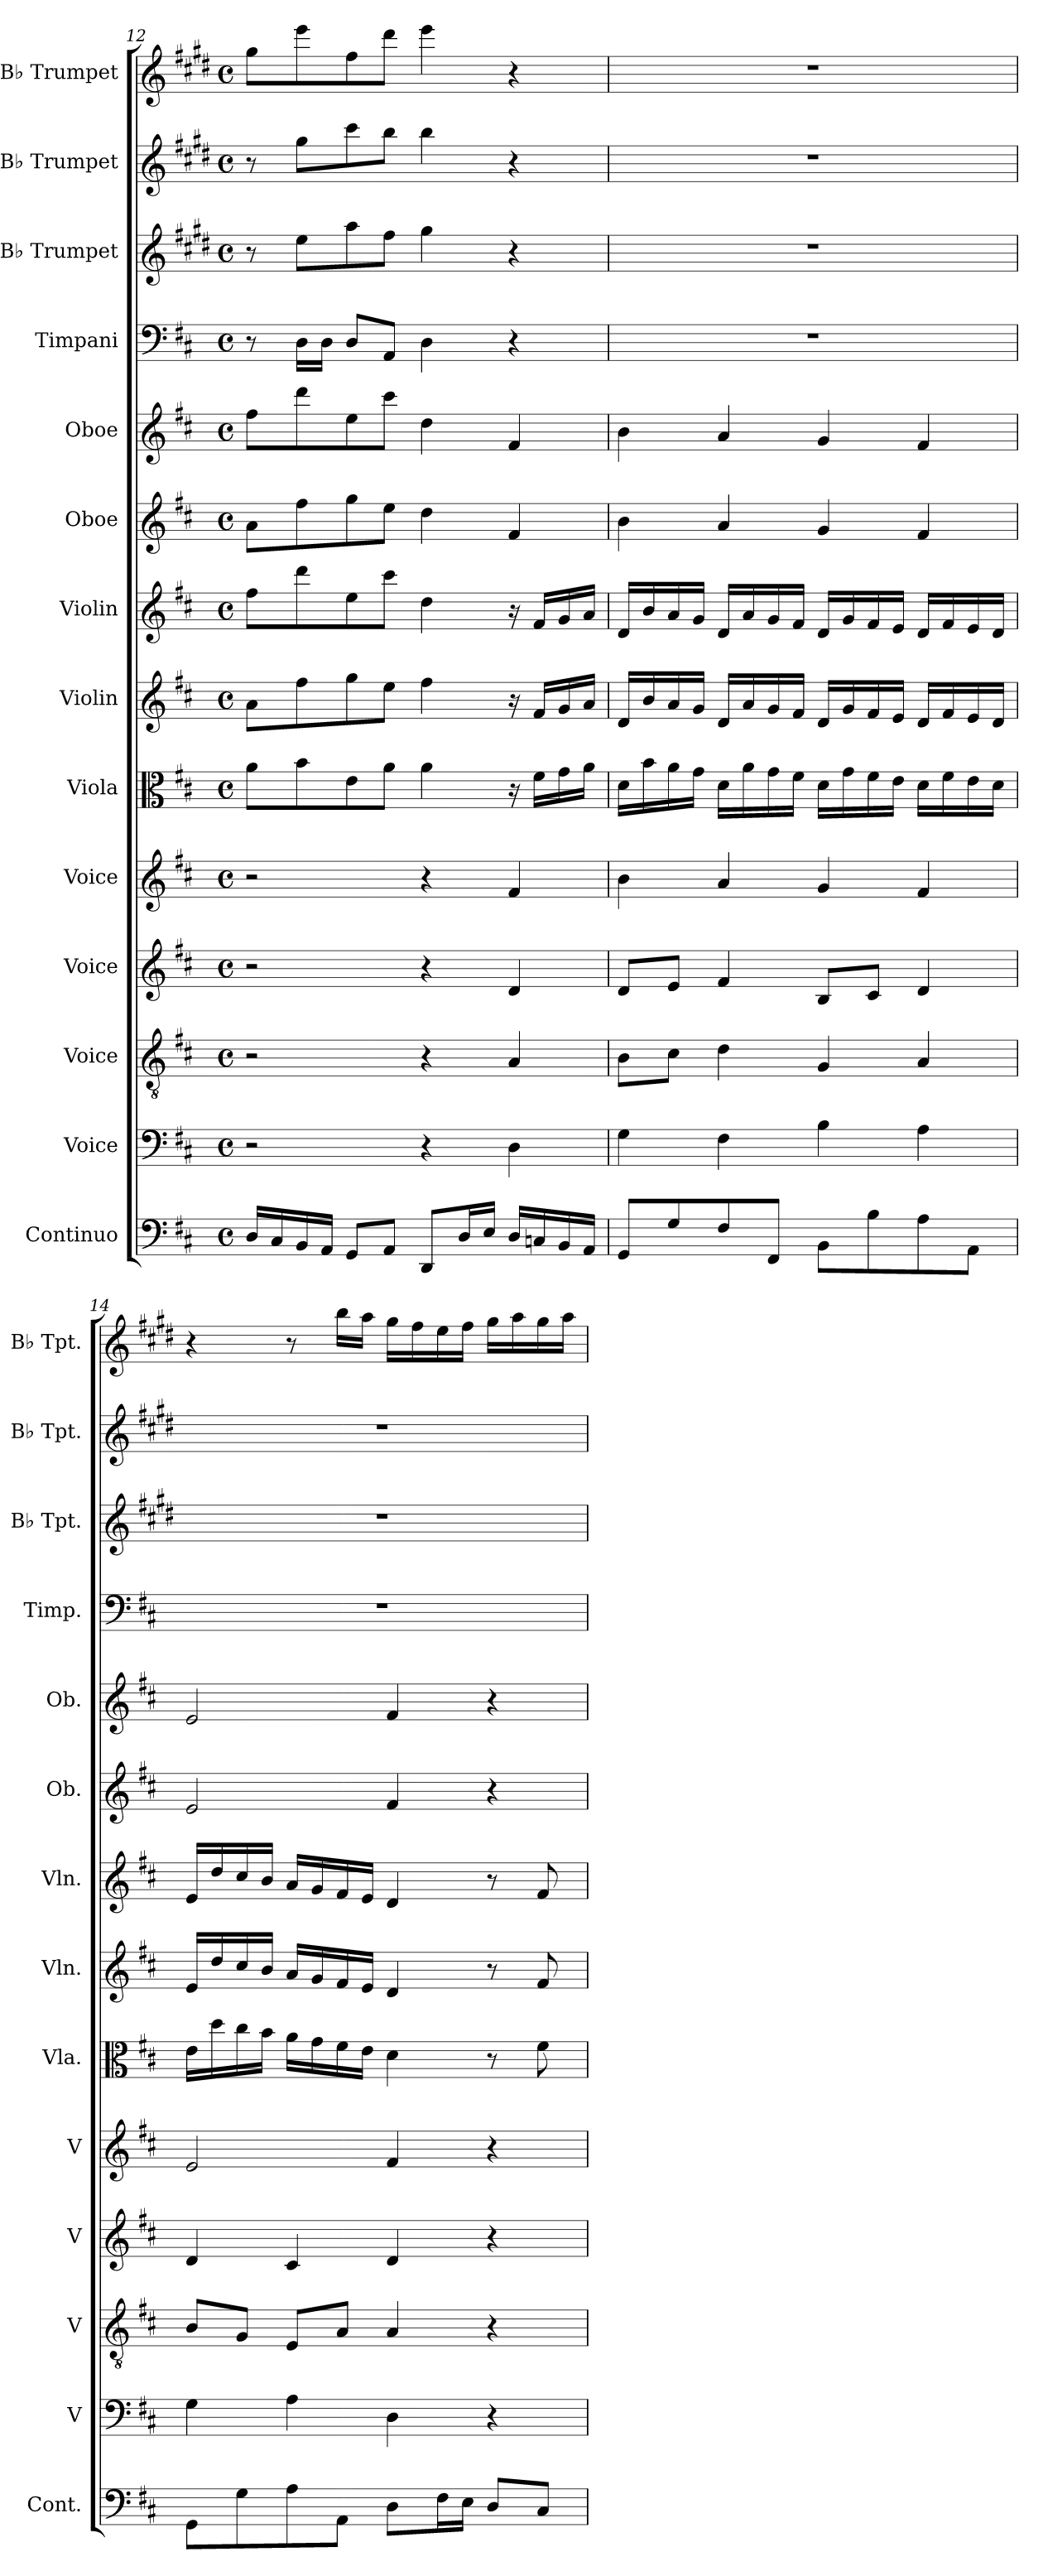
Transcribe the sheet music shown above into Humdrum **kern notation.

**kern	**kern	**kern	**kern	**kern	**kern	**kern	**kern	**kern	**kern	**kern	**kern	**kern	**kern
*part14	*part13	*part12	*part11	*part10	*part9	*part8	*part7	*part6	*part5	*part4	*part3	*part2	*part1
*staff14	*staff13	*staff12	*staff11	*staff10	*staff9	*staff8	*staff7	*staff6	*staff5	*staff4	*staff3	*staff2	*staff1
*I"Continuo	*I"Voice	*I"Voice	*I"Voice	*I"Voice	*I"Viola	*I"Violin	*I"Violin	*I"Oboe	*I"Oboe	*I"Timpani	*I"B♭ Trumpet	*I"B♭ Trumpet	*I"B♭ Trumpet
*I'Cont.	*I'V	*I'V	*I'V	*I'V	*I'Vla.	*I'Vln.	*I'Vln.	*I'Ob.	*I'Ob.	*I'Timp.	*I'B♭ Tpt.	*I'B♭ Tpt.	*I'B♭ Tpt.
*clefF4	*clefF4	*clefGv2	*clefG2	*clefG2	*clefC3	*clefG2	*clefG2	*clefG2	*clefG2	*clefF4	*clefG2	*clefG2	*clefG2
*ITrd7c12	*	*	*	*	*	*	*	*	*	*	*ITrd1c2	*ITrd1c2	*ITrd1c2
*k[f#c#]	*k[f#c#]	*k[f#c#]	*k[f#c#]	*k[f#c#]	*k[f#c#]	*k[f#c#]	*k[f#c#]	*k[f#c#]	*k[f#c#]	*k[f#c#]	*k[f#c#]	*k[f#c#]	*k[f#c#]
*M4/4	*M4/4	*M4/4	*M4/4	*M4/4	*M4/4	*M4/4	*M4/4	*M4/4	*M4/4	*M4/4	*M4/4	*M4/4	*M4/4
*met(c)	*met(c)	*met(c)	*met(c)	*met(c)	*met(c)	*met(c)	*met(c)	*met(c)	*met(c)	*met(c)	*met(c)	*met(c)	*met(c)
=12	=12	=12	=12	=12	=12	=12	=12	=12	=12	=12	=12	=12	=12
16DD/LL	2r	2r	2r	2r	8a\L	8a\L	8ff#\L	8a\L	8ff#\L	8r	8r	8r	8ff#\L
16CC#/	.	.	.	.	.	.	.	.	.	.	.	.	.
16BBB/	.	.	.	.	8b\	8ff#\	8ddd\	8ff#\	8ddd\	16D\LL	8dd\L	8ff#\L	8ddd\
16AAA/JJ	.	.	.	.	.	.	.	.	.	16D\JJ	.	.	.
8GGG/L	.	.	.	.	8e\	8gg\	8ee\	8gg\	8ee\	8D/L	8gg\	8bb\	8ee\
8AAA/J	.	.	.	.	8a\J	8ee\J	8ccc#\J	8ee\J	8ccc#\J	8AA/J	8ee\J	8aa\J	8ccc#\J
8DDD/L	4r	4r	4r	4r	4a\	4ff#\	4dd\	4dd\	4dd\	4D\	4ff#\	4aa\	4ddd\
16DD/L	.	.	.	.	.	.	.	.	.	.	.	.	.
16EE/JJ	.	.	.	.	.	.	.	.	.	.	.	.	.
16DD/LL	4D\	4A/	4d/	4f#/	16r	16r	16r	4f#/	4f#/	4r	4r	4r	4r
16CCn/	.	.	.	.	16f#\LL	16f#/LL	16f#/LL	.	.	.	.	.	.
16BBB/	.	.	.	.	16g\	16g/	16g/	.	.	.	.	.	.
16AAA/JJ	.	.	.	.	16a\JJ	16a/JJ	16a/JJ	.	.	.	.	.	.
!!LO:PB:g=z
=13	=13	=13	=13	=13	=13	=13	=13	=13	=13	=13	=13	=13	=13
8GGG/L	4G\	8B\L	8d/L	4b\	16d\LL	16d/LL	16d/LL	4b\	4b\	1r	1r	1r	1r
.	.	.	.	.	16b\	16b/	16b/	.	.	.	.	.	.
8GG/	.	8c#\J	8e/J	.	16a\	16a/	16a/	.	.	.	.	.	.
.	.	.	.	.	16g\JJ	16g/JJ	16g/JJ	.	.	.	.	.	.
8FF#/	4F#\	4d\	4f#/	4a/	16d\LL	16d/LL	16d/LL	4a/	4a/	.	.	.	.
.	.	.	.	.	16a\	16a/	16a/	.	.	.	.	.	.
8FFF#/J	.	.	.	.	16g\	16g/	16g/	.	.	.	.	.	.
.	.	.	.	.	16f#\JJ	16f#/JJ	16f#/JJ	.	.	.	.	.	.
8BBB\L	4B\	4G/	8B/L	4g/	16d\LL	16d/LL	16d/LL	4g/	4g/	.	.	.	.
.	.	.	.	.	16g\	16g/	16g/	.	.	.	.	.	.
8BB\	.	.	8c#/J	.	16f#\	16f#/	16f#/	.	.	.	.	.	.
.	.	.	.	.	16e\JJ	16e/JJ	16e/JJ	.	.	.	.	.	.
8AA\	4A\	4A/	4d/	4f#/	16d\LL	16d/LL	16d/LL	4f#/	4f#/	.	.	.	.
.	.	.	.	.	16f#\	16f#/	16f#/	.	.	.	.	.	.
8AAA\J	.	.	.	.	16e\	16e/	16e/	.	.	.	.	.	.
.	.	.	.	.	16d\JJ	16d/JJ	16d/JJ	.	.	.	.	.	.
=14	=14	=14	=14	=14	=14	=14	=14	=14	=14	=14	=14	=14	=14
8GGG\L	4G\	8B/L	4d/	2e/	16e\LL	16e/LL	16e/LL	2e/	2e/	1r	1r	1r	4r
.	.	.	.	.	16dd\	16dd/	16dd/	.	.	.	.	.	.
8GG\	.	8G/J	.	.	16cc#\	16cc#/	16cc#/	.	.	.	.	.	.
.	.	.	.	.	16b\JJ	16b/JJ	16b/JJ	.	.	.	.	.	.
8AA\	4A\	8E/L	4c#/	.	16a\LL	16a/LL	16a/LL	.	.	.	.	.	8r
.	.	.	.	.	16g\	16g/	16g/	.	.	.	.	.	.
8AAA\J	.	8A/J	.	.	16f#\	16f#/	16f#/	.	.	.	.	.	16aa\LL
.	.	.	.	.	16e\JJ	16e/JJ	16e/JJ	.	.	.	.	.	16gg\JJ
8DD\L	4D\	4A/	4d/	4f#/	4d\	4d/	4d/	4f#/	4f#/	.	.	.	16ff#\LL
.	.	.	.	.	.	.	.	.	.	.	.	.	16ee\
16FF#\L	.	.	.	.	.	.	.	.	.	.	.	.	16dd\
16EE\JJ	.	.	.	.	.	.	.	.	.	.	.	.	16ee\JJ
8DD/L	4r	4r	4r	4r	8r	8r	8r	4r	4r	.	.	.	16ff#\LL
.	.	.	.	.	.	.	.	.	.	.	.	.	16gg\
8CC#/J	.	.	.	.	8f#\	8f#/	8f#/	.	.	.	.	.	16ff#\
.	.	.	.	.	.	.	.	.	.	.	.	.	16gg\JJ
=	=	=	=	=	=	=	=	=	=	=	=	=	=
*-	*-	*-	*-	*-	*-	*-	*-	*-	*-	*-	*-	*-	*-
